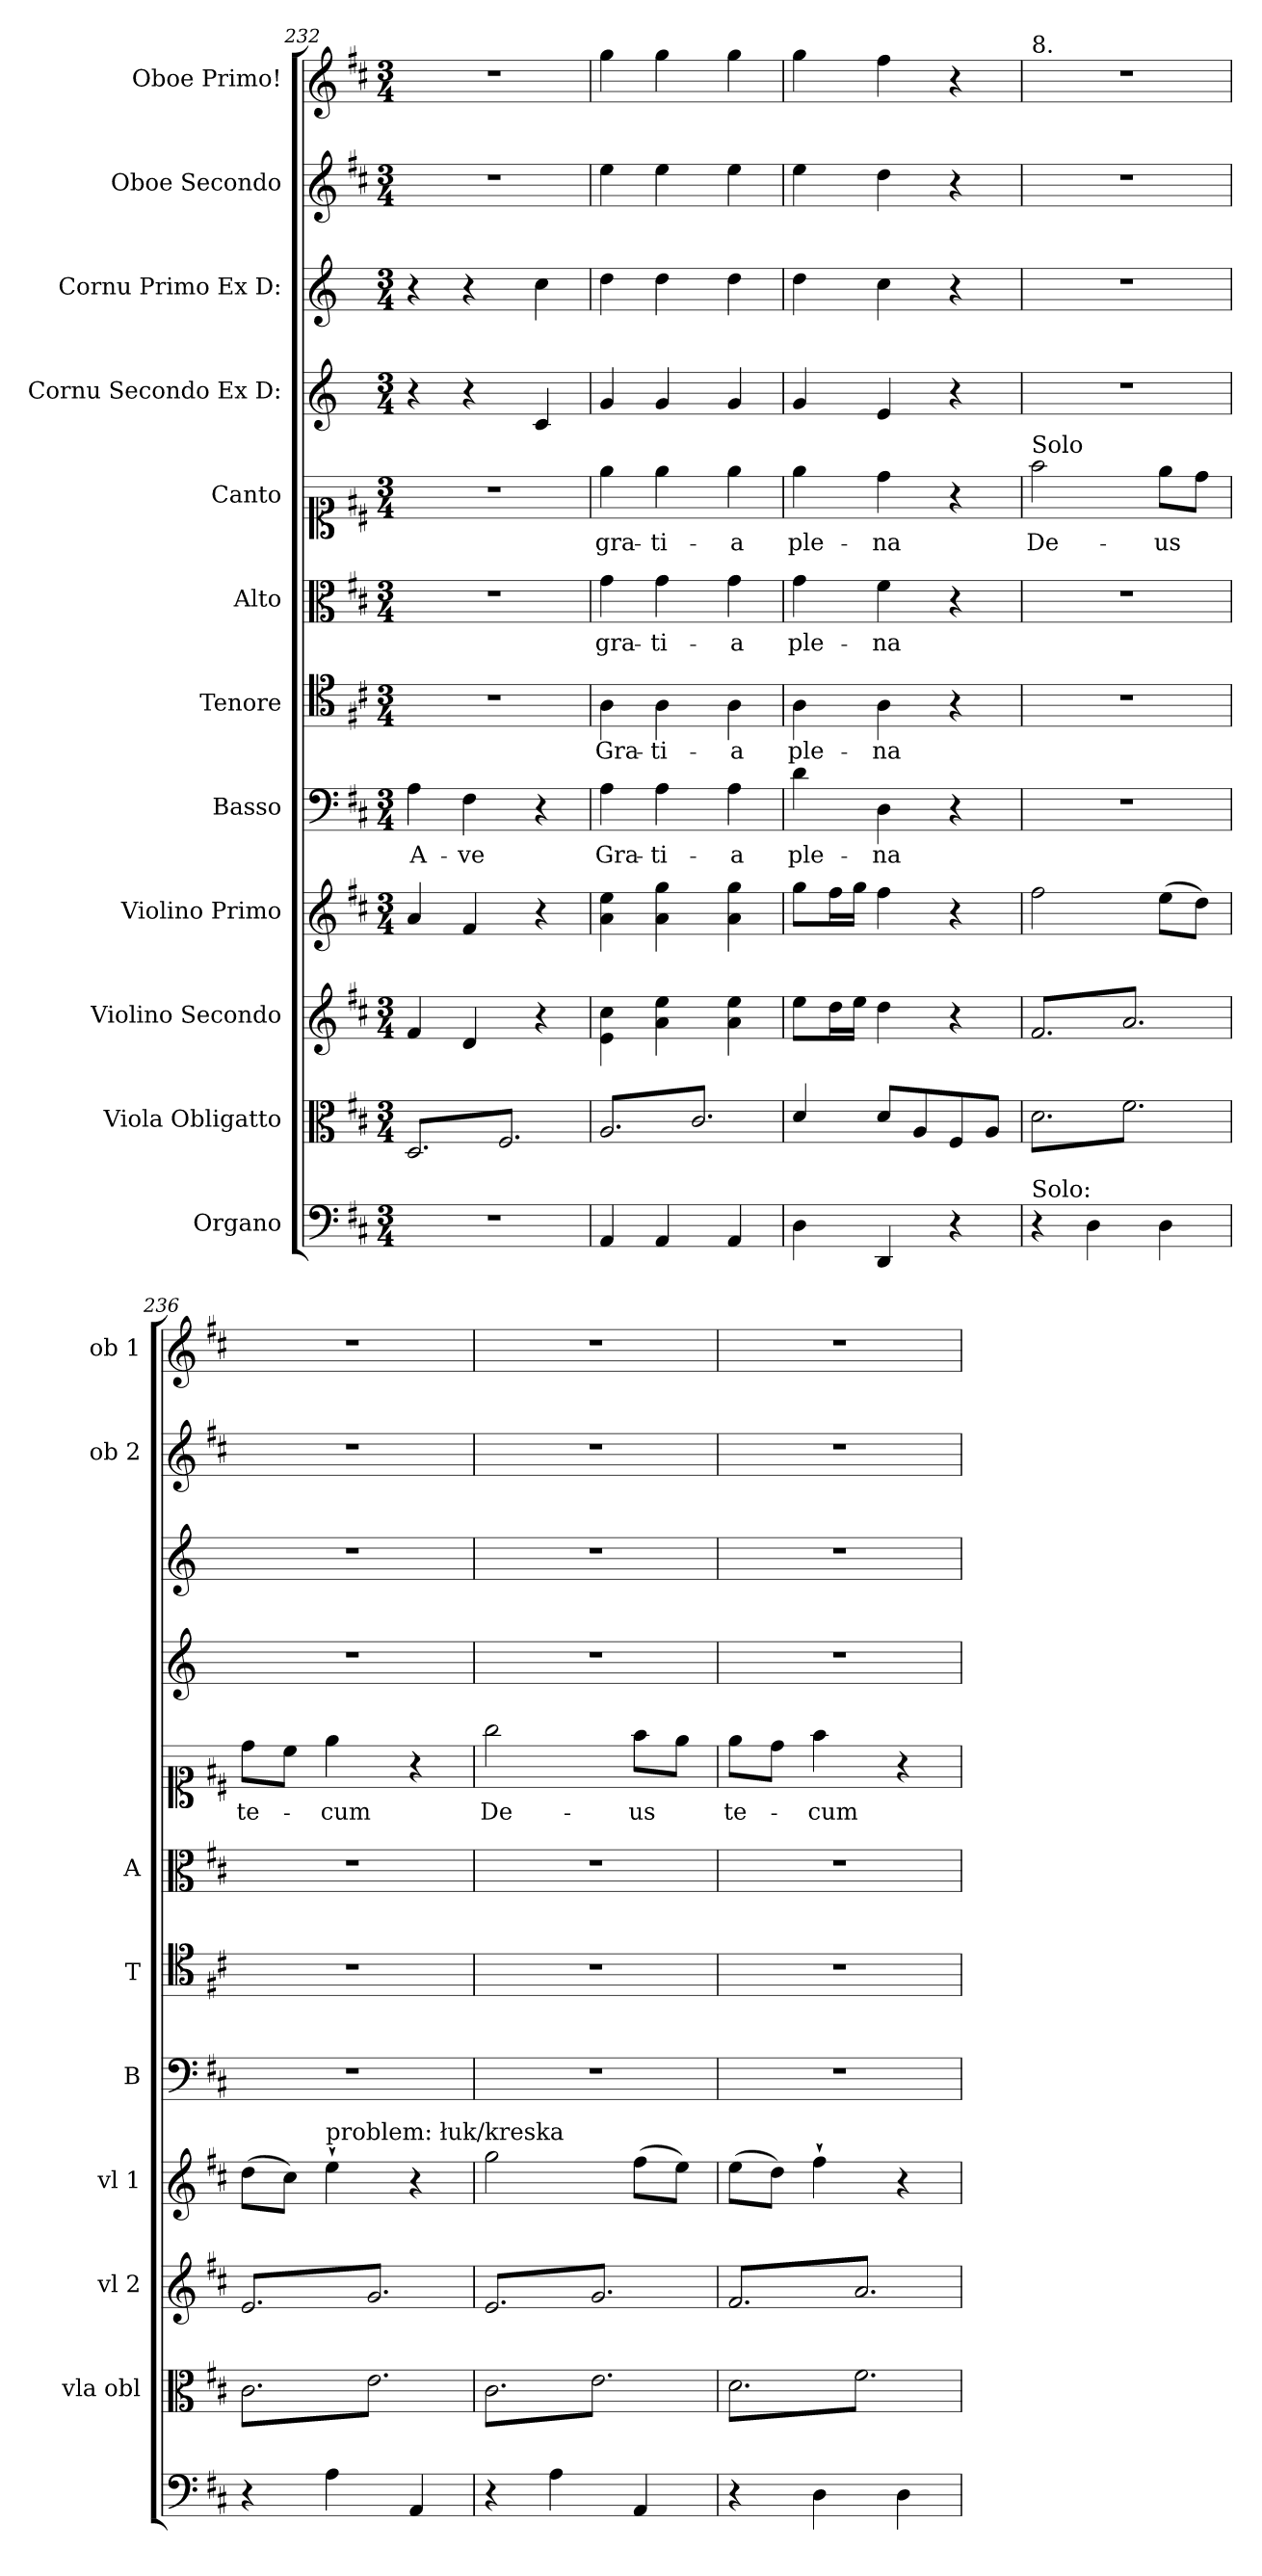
**kern	**dynam	**kern	**dynam	**kern	**dynam	**kern	**dynam	**kern	**text	**kern	**text	**kern	**text	**kern	**text	**kern	**dynam	**kern	**dynam	**kern	**kern
*part12	*part12	*part11	*part11	*part10	*part10	*part9	*part9	*part8	*part8	*part7	*part7	*part6	*part6	*part5	*part5	*part4	*part4	*part3	*part3	*part2	*part1
*staff12	*staff12	*staff11	*staff11	*staff10	*staff10	*staff9	*staff9	*staff8	*staff8	*staff7	*staff7	*staff6	*staff6	*staff5	*staff5	*staff4	*staff4	*staff3	*staff3	*staff2	*staff1
*I"Organo	*	*I"Viola Obligatto	*	*I"Violino Secondo	*	*I"Violino Primo	*	*I"Basso	*	*I"Tenore	*	*I"Alto	*	*I"Canto	*	*I"Cornu Secondo Ex D:	*	*I"Cornu Primo Ex D:	*	*I"Oboe Secondo	*I"Oboe Primo!
*	*	*I'vla obl	*	*I'vl 2	*	*I'vl 1	*	*I'B	*	*I'T	*	*I'A	*	*	*	*	*	*	*	*I'ob 2	*I'ob 1
*clefF4	*	*clefC3	*	*clefG2	*	*clefG2	*	*clefF4	*	*clefC4	*	*clefC3	*	*clefC1	*	*clefG2	*	*clefG2	*	*clefG2	*clefG2
*	*	*	*	*	*	*	*	*	*	*	*	*	*	*	*	*ITrd-1c-2	*	*ITrd-1c-2	*	*	*
*k[f#c#]	*	*k[f#c#]	*	*k[f#c#]	*	*k[f#c#]	*	*k[f#c#]	*	*k[f#c#]	*	*k[f#c#]	*	*k[f#c#]	*	*k[f#c#]	*	*k[f#c#]	*	*k[f#c#]	*k[f#c#]
*D:	*	*D:	*	*D:	*	*D:	*	*D:	*	*D:	*	*D:	*	*D:	*	*	*	*	*	*D:	*D:
*M3/4	*	*M3/4	*	*M3/4	*	*M3/4	*	*M3/4	*	*M3/4	*	*M3/4	*	*M3/4	*	*M3/4	*	*M3/4	*	*M3/4	*M3/4
=232	=232	=232	=232	=232	=232	=232	=232	=232	=232	=232	=232	=232	=232	=232	=232	=232	=232	=232	=232	=232	=232
*	*	*tremolo	*	*	*	*	*	*	*	*	*	*	*	*	*	*	*	*	*	*	*
2.r	.	8D/L	.	4f#/	.	4a/	.	4A\	A-	2.r	.	2.r	.	2.r	.	4r	.	4r	.	2.r	2.r
.	.	8F#/	.	.	.	.	.	.	.	.	.	.	.	.	.	.	.	.	.	.	.
.	.	8D/	.	4d/	.	4f#/	.	4F#\	-ve	.	.	.	.	.	.	4r	.	4r	.	.	.
.	.	8F#/	.	.	.	.	.	.	.	.	.	.	.	.	.	.	.	.	.	.	.
.	.	8D/	.	4r	.	4r	.	4r	.	.	.	.	.	.	.	4d/	.	4dd\	.	.	.
.	.	8F#/J	.	.	.	.	.	.	.	.	.	.	.	.	.	.	.	.	.	.	.
=233	=233	=233	=233	=233	=233	=233	=233	=233	=233	=233	=233	=233	=233	=233	=233	=233	=233	=233	=233	=233	=233
!	!	!	!LO:DY:a	!	!LO:DY:a	!	!LO:DY:a	!	!	!	!	!	!LO:LY:i	!	!LO:LY:i	!	!LO:DY:a	!	!LO:DY:a	!	!
4AA/	.	8A/L	f&colon;	4e\ 4cc#\	for&colon;	4a\ 4ee\	for&colon;	4A\	Gra-	4A\	Gra-	4g\	gra-	4ee\	gra-	4a/	f&colon;	4ee\	f&colon;	4ee\	4gg\
.	.	8c#/	.	.	.	.	.	.	.	.	.	.	.	.	.	.	.	.	.	.	.
!	!	!	!	!	!	!	!	!	!	!	!	!	!LO:LY:i	!	!LO:LY:i	!	!	!	!	!	!
4AA/	.	8A/	.	4a\ 4ee\	.	4a\ 4gg\	.	4A\	-ti-	4A\	-ti-	4g\	-ti-	4ee\	-ti-	4a/	.	4ee\	.	4ee\	4gg\
.	.	8c#/	.	.	.	.	.	.	.	.	.	.	.	.	.	.	.	.	.	.	.
!	!	!	!	!	!	!	!	!	!	!	!	!	!LO:LY:i	!	!LO:LY:i	!	!	!	!	!	!
4AA/	.	8A/	.	4a\ 4ee\	.	4a\ 4gg\	.	4A\	-a	4A\	-a	4g\	-a	4ee\	-a	4a/	.	4ee\	.	4ee\	4gg\
.	.	8c#/J	.	.	.	.	.	.	.	.	.	.	.	.	.	.	.	.	.	.	.
*	*	*Xtremolo	*	*	*	*	*	*	*	*	*	*	*	*	*	*	*	*	*	*	*
=234	=234	=234	=234	=234	=234	=234	=234	=234	=234	=234	=234	=234	=234	=234	=234	=234	=234	=234	=234	=234	=234
!	!	!	!	!	!	!	!	!	!	!	!	!	!LO:LY:i	!	!LO:LY:i	!	!	!	!	!	!
4D\	.	4d/	.	8ee\L	.	8gg\L	.	4d\	ple-	4A\	ple-	4g\	ple-	4ee\	ple-	4a/	.	4ee\	.	4ee\	4gg\
.	.	.	.	16dd\L	.	16ff#\L	.	.	.	.	.	.	.	.	.	.	.	.	.	.	.
.	.	.	.	16ee\JJ	.	16gg\JJ	.	.	.	.	.	.	.	.	.	.	.	.	.	.	.
!	!	!	!	!	!	!	!	!	!	!	!	!	!LO:LY:i	!	!LO:LY:i	!	!	!	!	!	!
4DD/	.	8d/L	.	4dd\	.	4ff#\	.	4D\	-na	4A\	-na	4f#\	-na	4dd\	-na	4f#/	.	4dd\	.	4dd\	4ff#\
.	.	8A/	.	.	.	.	.	.	.	.	.	.	.	.	.	.	.	.	.	.	.
!	!LO:DY:a	!	!	!	!	!	!	!	!	!	!	!	!	!	!	!	!	!	!	!	!
4r	pio&colon;	8F#/	.	4r	.	4r	.	4r	.	4r	.	4r	.	4r	.	4r	.	4r	.	4r	4r
.	.	8A/J	.	.	.	.	.	.	.	.	.	.	.	.	.	.	.	.	.	.	.
=235	=235	=235	=235	=235	=235	=235	=235	=235	=235	=235	=235	=235	=235	=235	=235	=235	=235	=235	=235	=235	=235
!	!	!	!	!	!	!	!	!	!	!	!	!	!	!	!	!	!	!	!	!	!LO:TX:a:t=8.
!	!	!	!	!	!	!	!	!	!	!	!	!	!	!LO:TX:a:t=Solo	!	!	!	!	!	!	!
!LO:TX:a:t=Solo&colon;	!	!	!	!	!	!	!	!	!	!	!	!	!	!	!	!	!	!	!	!	!
!	!	!	!LO:DY:a	!	!LO:DY:a	!	!LO:DY:a	!	!	!	!	!	!	!	!	!	!	!	!	!	!
*	*	*tremolo	*	*	*	*	*	*	*	*	*	*	*	*	*	*	*	*	*	*	*
*	*	*	*	*tremolo	*	*	*	*	*	*	*	*	*	*	*	*	*	*	*	*	*
4r	.	8d\L	p&colon;	8f#/L	p&colon;	2ff#\	p&colon;	2.r	.	2.r	.	2.r	.	2ff#\	De-	2.r	.	2.r	.	2.r	2.r
.	.	8f#\	.	8a/	.	.	.	.	.	.	.	.	.	.	.	.	.	.	.	.	.
4D\	.	8d\	.	8f#/	.	.	.	.	.	.	.	.	.	.	.	.	.	.	.	.	.
.	.	8f#\	.	8a/	.	.	.	.	.	.	.	.	.	.	.	.	.	.	.	.	.
4D\	.	8d\	.	8f#/	.	(8ee\L	.	.	.	.	.	.	.	8ee\L	-us	.	.	.	.	.	.
.	.	8f#\J	.	8a/J	.	8dd\J)	.	.	.	.	.	.	.	8dd\J	.	.	.	.	.	.	.
=236	=236	=236	=236	=236	=236	=236	=236	=236	=236	=236	=236	=236	=236	=236	=236	=236	=236	=236	=236	=236	=236
4r	.	8c#\L	.	8e/L	.	(8dd\L	.	2.r	.	2.r	.	2.r	.	8dd\L	te-	2.r	.	2.r	.	2.r	2.r
.	.	8e\	.	8g/	.	8cc#\J)	.	.	.	.	.	.	.	8cc#\J	.	.	.	.	.	.	.
!	!	!	!	!	!	!LO:TX:a:t=problem&colon; łuk/kreska	!	!	!	!	!	!	!	!	!	!	!	!	!	!	!
4A\	.	8c#\	.	8e/	.	4ee`\	.	.	.	.	.	.	.	4ee\	-cum	.	.	.	.	.	.
.	.	8e\	.	8g/	.	.	.	.	.	.	.	.	.	.	.	.	.	.	.	.	.
4AA/	.	8c#\	.	8e/	.	4r	.	.	.	.	.	.	.	4r	.	.	.	.	.	.	.
.	.	8e\J	.	8g/J	.	.	.	.	.	.	.	.	.	.	.	.	.	.	.	.	.
=237	=237	=237	=237	=237	=237	=237	=237	=237	=237	=237	=237	=237	=237	=237	=237	=237	=237	=237	=237	=237	=237
!	!	!	!	!	!	!	!	!	!	!	!	!	!	!	!LO:LY:i	!	!	!	!	!	!
4r	.	8c#\L	.	8e/L	.	2gg\	.	2.r	.	2.r	.	2.r	.	2gg\	De-	2.r	.	2.r	.	2.r	2.r
.	.	8e\	.	8g/	.	.	.	.	.	.	.	.	.	.	.	.	.	.	.	.	.
4A\	.	8c#\	.	8e/	.	.	.	.	.	.	.	.	.	.	.	.	.	.	.	.	.
.	.	8e\	.	8g/	.	.	.	.	.	.	.	.	.	.	.	.	.	.	.	.	.
!	!	!	!	!	!	!	!	!	!	!	!	!	!	!	!LO:LY:i	!	!	!	!	!	!
4AA/	.	8c#\	.	8e/	.	(8ff#\L	.	.	.	.	.	.	.	8ff#\L	-us	.	.	.	.	.	.
.	.	8e\J	.	8g/J	.	8ee\J)	.	.	.	.	.	.	.	8ee\J	.	.	.	.	.	.	.
=238	=238	=238	=238	=238	=238	=238	=238	=238	=238	=238	=238	=238	=238	=238	=238	=238	=238	=238	=238	=238	=238
!	!	!	!	!	!	!	!	!	!	!	!	!	!	!	!LO:LY:i	!	!	!	!	!	!
4r	.	8d\L	.	8f#/L	.	(8ee\L	.	2.r	.	2.r	.	2.r	.	8ee\L	te-	2.r	.	2.r	.	2.r	2.r
.	.	8f#\	.	8a/	.	8dd\J)	.	.	.	.	.	.	.	8dd\J	.	.	.	.	.	.	.
!	!	!	!	!	!	!	!	!	!	!	!	!	!	!	!LO:LY:i	!	!	!	!	!	!
4D\	.	8d\	.	8f#/	.	4ff#`\	.	.	.	.	.	.	.	4ff#\	-cum	.	.	.	.	.	.
.	.	8f#\	.	8a/	.	.	.	.	.	.	.	.	.	.	.	.	.	.	.	.	.
4D\	.	8d\	.	8f#/	.	4r	.	.	.	.	.	.	.	4r	.	.	.	.	.	.	.
.	.	8f#\J	.	8a/J	.	.	.	.	.	.	.	.	.	.	.	.	.	.	.	.	.
*	*	*	*	*Xtremolo	*	*	*	*	*	*	*	*	*	*	*	*	*	*	*	*	*
*	*	*Xtremolo	*	*	*	*	*	*	*	*	*	*	*	*	*	*	*	*	*	*	*
.	.	.	.	.	.	.	.	.	.	.	.	.	.	.	.	.	.	.	.	.	.
.	.	.	.	.	.	.	.	.	.	.	.	.	.	.	.	.	.	.	.	.	.
.	.	.	.	.	.	.	.	.	.	.	.	.	.	.	.	.	.	.	.	.	.
=	=	=	=	=	=	=	=	=	=	=	=	=	=	=	=	=	=	=	=	=	=
*-	*-	*-	*-	*-	*-	*-	*-	*-	*-	*-	*-	*-	*-	*-	*-	*-	*-	*-	*-	*-	*-
